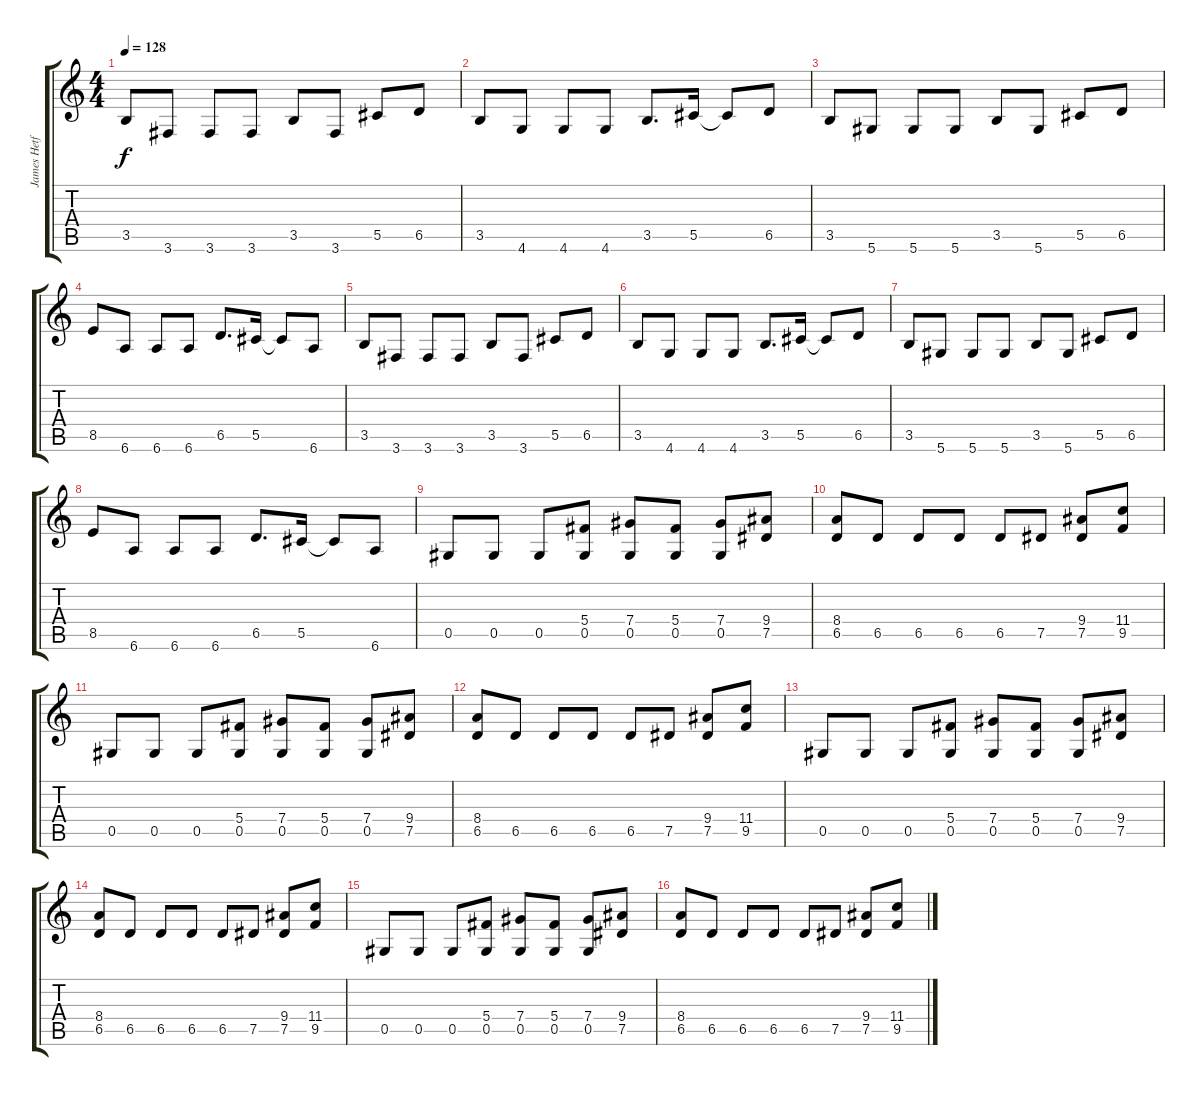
\track ("James Hetfield" "James Hetf") {instrument electricguitarjazz}
\staff {score tabs}
\tuning (Eb4 Bb3 Gb3 Db3 Ab2 Eb2) {hide}
\ts (4 4)
\tempo 128
\clef g2
\ks c
3.5.8{dy f} 3.6.8 3.6.8 3.6.8 3.5.8 3.6.8 5.5.8 6.5.8 |
3.5.8 4.6.8 4.6.8 4.6.8 3.5.8{d} 5.5.16 5.5{t}.8 6.5.8 |
3.5.8 5.6.8 5.6.8 5.6.8 3.5.8 5.6.8 5.5.8 6.5.8 |
8.5.8 6.6.8 6.6.8 6.6.8 6.5.8{d} 5.5.16 5.5{t}.8 6.6.8 |
3.5.8 3.6.8 3.6.8 3.6.8 3.5.8 3.6.8 5.5.8 6.5.8 |
3.5.8 4.6.8 4.6.8 4.6.8 3.5.8{d} 5.5.16 5.5{t}.8 6.5.8 |
3.5.8 5.6.8 5.6.8 5.6.8 3.5.8 5.6.8 5.5.8 6.5.8 |
8.5.8 6.6.8 6.6.8 6.6.8 6.5.8{d} 5.5.16 5.5{t}.8 6.6.8 |
0.5.8 0.5.8 0.5.8 (5.4 0.5).8 (7.4 0.5).8 (5.4 0.5).8 (7.4 0.5).8 (9.4 7.5).8 |
(8.4 6.5).8 6.5.8 6.5.8 6.5.8 6.5.8 7.5.8 (9.4 7.5).8 (11.4 9.5).8 |
0.5.8 0.5.8 0.5.8 (5.4 0.5).8 (7.4 0.5).8 (5.4 0.5).8 (7.4 0.5).8 (9.4 7.5).8 |
(8.4 6.5).8 6.5.8 6.5.8 6.5.8 6.5.8 7.5.8 (9.4 7.5).8 (11.4 9.5).8 |
0.5.8 0.5.8 0.5.8 (5.4 0.5).8 (7.4 0.5).8 (5.4 0.5).8 (7.4 0.5).8 (9.4 7.5).8 |
(8.4 6.5).8 6.5.8 6.5.8 6.5.8 6.5.8 7.5.8 (9.4 7.5).8 (11.4 9.5).8 |
0.5.8 0.5.8 0.5.8 (5.4 0.5).8 (7.4 0.5).8 (5.4 0.5).8 (7.4 0.5).8 (9.4 7.5).8 |
(8.4 6.5).8 6.5.8 6.5.8 6.5.8 6.5.8 7.5.8 (9.4 7.5).8 (11.4 9.5).8
